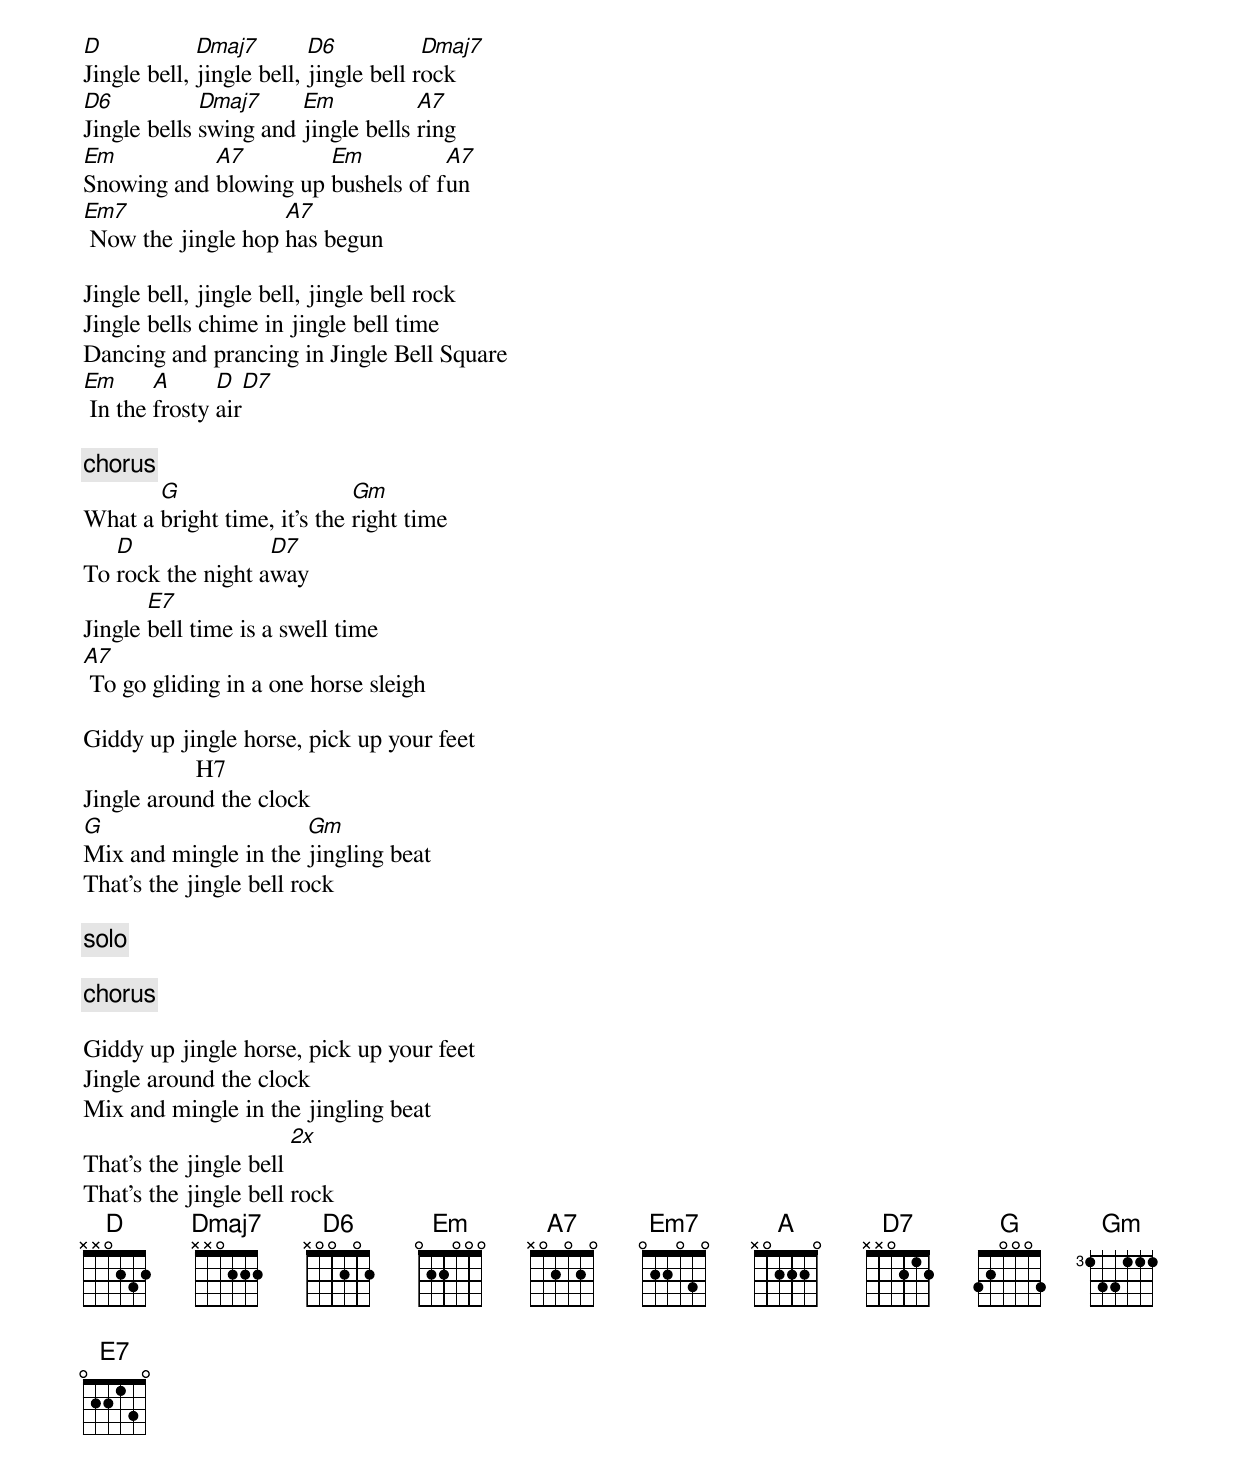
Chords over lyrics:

D            Dmaj7        D6           Dmaj7
Jingle bell, jingle bell, jingle bell rock
D6           Dmaj7     Em           A7
Jingle bells swing and jingle bells ring
Em          A7         Em          A7
Snowing and blowing up bushels of fun
Em7                 A7
 Now the jingle hop has begun

Jingle bell, jingle bell, jingle bell rock
Jingle bells chime in jingle bell time
Dancing and prancing in Jingle Bell Square
Em      A      D  D7
 In the frosty air

[chorus]
       G                     Gm
What a bright time, it's the right time
   D               D7
To rock the night away
       E7
Jingle bell time is a swell time
A7
 To go gliding in a one horse sleigh

Giddy up jingle horse, pick up your feet
                  H7
Jingle around the clock
G                     Gm
Mix and mingle in the jingling beat
That's the jingle bell rock

[solo]

[chorus]

Giddy up jingle horse, pick up your feet
Jingle around the clock
Mix and mingle in the jingling beat
That's the jingle bell [2x]
That's the jingle bell rock
